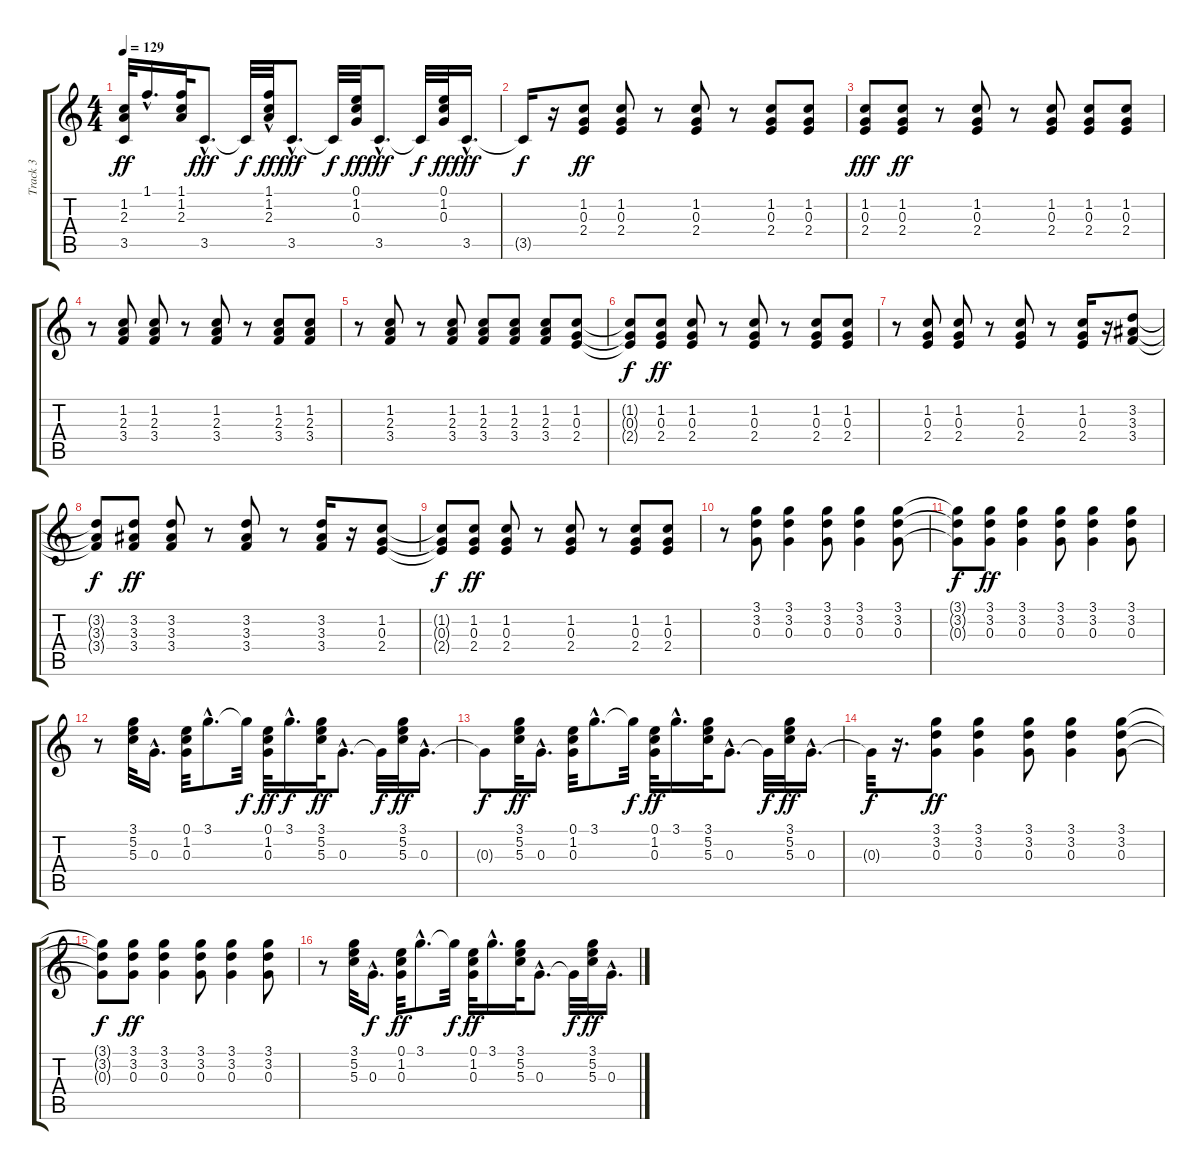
\track ("Track 3" "Track 3") {instrument acousticguitarsteel}
\staff {score tabs}
\tuning (E4 B3 G3 D3 A2 E2) {hide}
\ts (4 4)
\tempo 129
\clef g2
\ks c
(1.2 2.3 3.5).32{dy ff} 1.1{hac}.16{d} (1.1 1.2 2.3).32 3.5{hac}.8{d dy fff} 3.5{t}.32{dy f} (1.1{hac} 1.2 2.3{hac}).32{dy ff} 3.5{hac}.8{d dy fff} 3.5{t}.32{dy f} (0.1 1.2 0.3).32{dy ff} 3.5{hac}.8{d dy fff} 3.5{t}.32{dy f} (0.1 1.2 0.3).32{dy ff} 3.5{hac}.16{d dy fff} |
3.5{t}.16{dy f} r.16 (1.2 0.3 2.4).8{dy ff} (1.2 0.3 2.4).8 r.8 (1.2 0.3 2.4).8 r.8 (1.2 0.3 2.4).8 (1.2 0.3 2.4).8 |
(1.2 0.3 2.4).8{dy fff} (1.2 0.3 2.4).8{dy ff} r.8 (1.2 0.3 2.4).8 r.8 (1.2 0.3 2.4).8 (1.2 0.3 2.4).8 (1.2 0.3 2.4).8 |
r.8 (1.2 2.3 3.4).8 (1.2 2.3 3.4).8 r.8 (1.2 2.3 3.4).8 r.8 (1.2 2.3 3.4).8 (1.2 2.3 3.4).8 |
r.8 (1.2 2.3 3.4).8 r.8 (1.2 2.3 3.4).8 (1.2 2.3 3.4).8 (1.2 2.3 3.4).8 (1.2 2.3 3.4).8 (1.2 0.3 2.4).8 |
(1.2{t} 0.3{t} 2.4{t}).8{dy f} (1.2 0.3 2.4).8{dy ff} (1.2 0.3 2.4).8 r.8 (1.2 0.3 2.4).8 r.8 (1.2 0.3 2.4).8 (1.2 0.3 2.4).8 |
r.8 (1.2 0.3 2.4).8 (1.2 0.3 2.4).8 r.8 (1.2 0.3 2.4).8 r.8 (1.2 0.3 2.4).16 r.16 (3.2 3.3 3.4).8 |
(3.2{t} 3.3{t} 3.4{t}).8{dy f} (3.2 3.3 3.4).8{dy ff} (3.2 3.3 3.4).8 r.8 (3.2 3.3 3.4).8 r.8 (3.2 3.3 3.4).16 r.16 (1.2 0.3 2.4).8 |
(1.2{t} 0.3{t} 2.4{t}).8{dy f} (1.2 0.3 2.4).8{dy ff} (1.2 0.3 2.4).8 r.8 (1.2 0.3 2.4).8 r.8 (1.2 0.3 2.4).8 (1.2 0.3 2.4).8 |
r.8 (3.1 3.2 0.3).8 (3.1 3.2 0.3).4 (3.1 3.2 0.3).8 (3.1 3.2 0.3).4 (3.1 3.2 0.3).8 |
(3.1{t} 3.2{t} 0.3{t}).8{dy f} (3.1 3.2 0.3).8{dy ff} (3.1 3.2 0.3).4 (3.1 3.2 0.3).8 (3.1 3.2 0.3).4 (3.1 3.2 0.3).8 |
r.8 (3.1 5.2 5.3).32 0.3{hac}.16{d} (0.1 1.2 0.3).32 3.1{hac}.8{d} 3.1{t}.32{dy f} (0.1 1.2 0.3).32{dy ff} 3.1{hac}.16{d dy f} (3.1 5.2 5.3).32{dy ff} 0.3{hac}.8{d} 0.3{t}.32{dy f} (3.1 5.2 5.3).32{dy ff} 0.3{hac}.16{d} |
0.3{t}.8{dy f} (3.1 5.2 5.3).32{dy ff} 0.3{hac}.16{d} (0.1 1.2 0.3).32 3.1{hac}.8{d} 3.1{t}.32{dy f} (0.1 1.2 0.3).32{dy ff} 3.1{hac}.16{d} (3.1 5.2 5.3).32 0.3{hac}.8{d} 0.3{t}.32{dy f} (3.1 5.2 5.3).32{dy ff} 0.3{hac}.16{d} |
0.3{t}.32{dy f} r.16{d} (3.1 3.2 0.3).8{dy ff} (3.1 3.2 0.3).4 (3.1 3.2 0.3).8 (3.1 3.2 0.3).4 (3.1 3.2 0.3).8 |
(3.1{t} 3.2{t} 0.3{t}).8{dy f} (3.1 3.2 0.3).8{dy ff} (3.1 3.2 0.3).4 (3.1 3.2 0.3).8 (3.1 3.2 0.3).4 (3.1 3.2 0.3).8 |
r.8 (3.1 5.2 5.3).32 0.3{hac}.16{d dy f} (0.1 1.2 0.3).32{dy ff} 3.1{hac}.8{d} 3.1{t}.32{dy f} (0.1 1.2 0.3).32{dy ff} 3.1{hac}.16{d} (3.1 5.2 5.3).32 0.3{hac}.8{d} 0.3{t}.32{dy f} (3.1 5.2 5.3).32{dy ff} 0.3{hac}.16{d}
